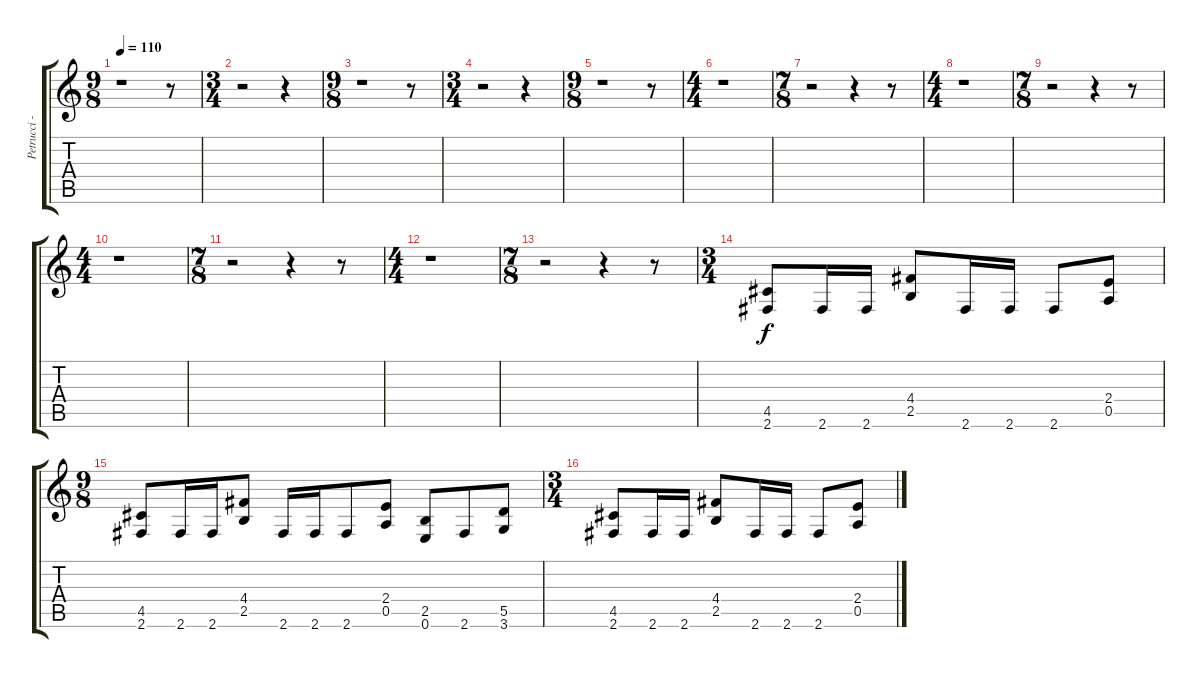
\track ("Petrucci - Distortion 6st." "Petrucci -") {instrument overdrivenguitar}
\staff {score tabs}
\tuning (E4 B3 G3 D3 A2 E2) {hide}
\ts (9 8)
\tempo 110
\clef g2
\ks c
r.1{dy f} r.8 |
\ts (3 4)
r.2 r.4 |
\ts (9 8)
r.1 r.8 |
\ts (3 4)
r.2 r.4 |
\ts (9 8)
r.1 r.8 |
\ts (4 4)
r.1 |
\ts (7 8)
r.2 r.4 r.8 |
\ts (4 4)
r.1 |
\ts (7 8)
r.2 r.4 r.8 |
\ts (4 4)
r.1 |
\ts (7 8)
r.2 r.4 r.8 |
\ts (4 4)
r.1 |
\ts (7 8)
r.2 r.4 r.8 |
\ts (3 4)
(4.5 2.6).8 2.6.16 2.6.16 (4.4 2.5).8 2.6.16 2.6.16 2.6.8 (2.4 0.5).8 |
\ts (9 8)
(4.5 2.6).8 2.6.16 2.6.16 (4.4 2.5).8 2.6.16 2.6.16 2.6.8 (2.4 0.5).8 (2.5 0.6).8 2.6.8 (5.5 3.6).8 |
\ts (3 4)
(4.5 2.6).8 2.6.16 2.6.16 (4.4 2.5).8 2.6.16 2.6.16 2.6.8 (2.4 0.5).8
